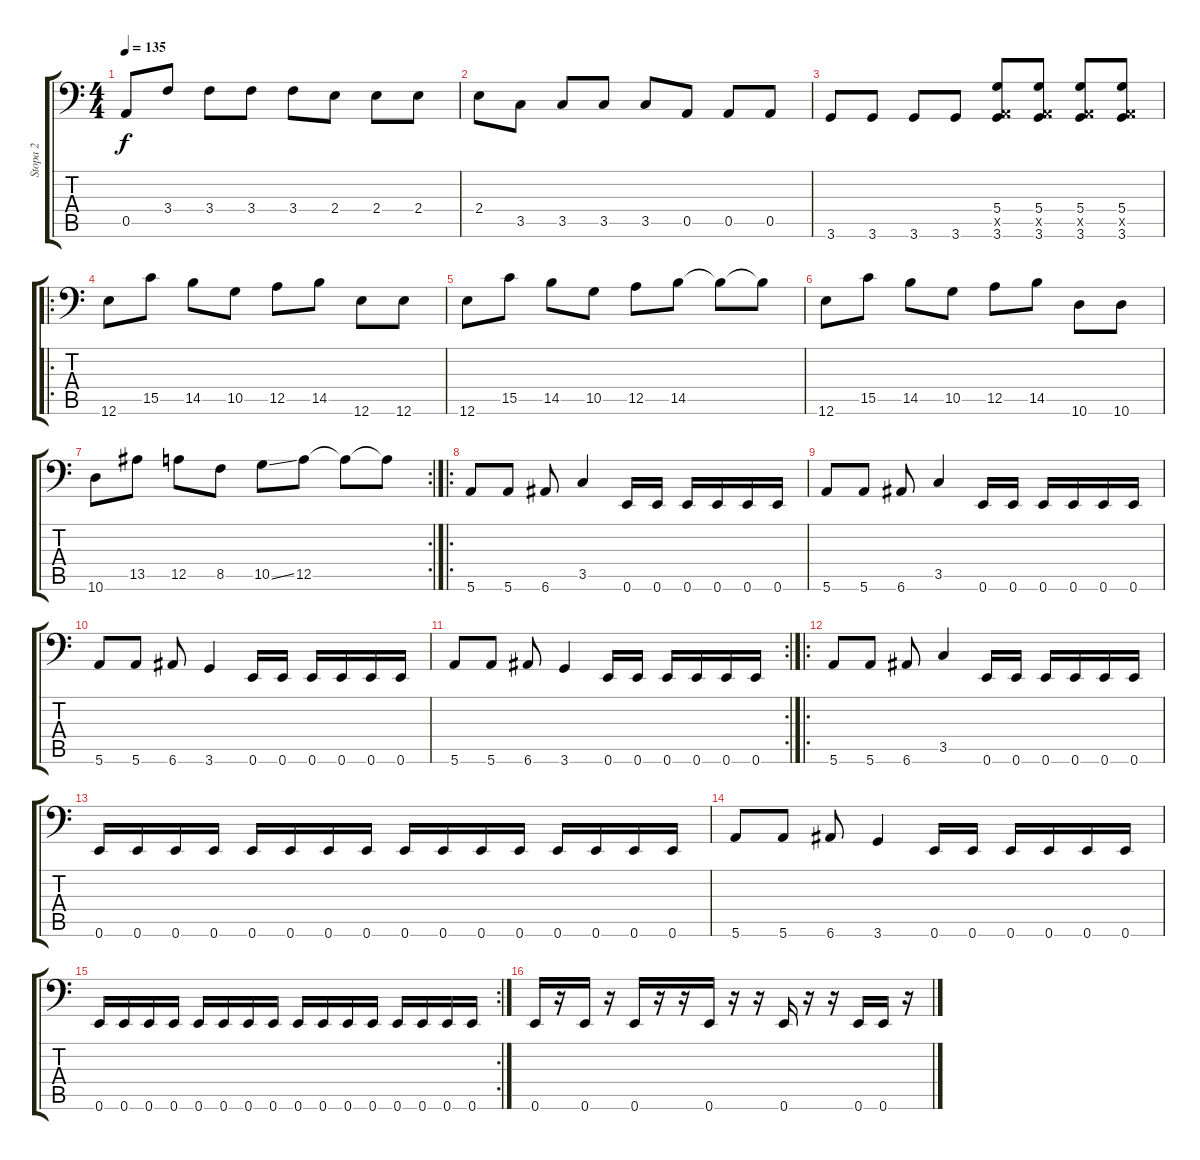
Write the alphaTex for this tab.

\track ("Stopa 2" "Stopa 2") {instrument electricbassfinger}
\staff {score tabs}
\tuning (E3 B2 G2 D2 A1 E1) {hide}
\ts (4 4)
\tempo 135
\clef f4
\ks c
0.5.8{dy f} 3.4.8 3.4.8 3.4.8 3.4.8 2.4.8 2.4.8 2.4.8 |
2.4.8 3.5.8 3.5.8 3.5.8 3.5.8 0.5.8 0.5.8 0.5.8 |
3.6.8 3.6.8 3.6.8 3.6.8 (5.4 0.5{x} 3.6).8 (5.4 0.5{x} 3.6).8 (5.4 0.5{x} 3.6).8 (5.4 0.5{x} 3.6).8 |
\ro
12.6.8 15.5.8 14.5.8 10.5.8 12.5.8 14.5.8 12.6.8 12.6.8 |
12.6.8 15.5.8 14.5.8 10.5.8 12.5.8 14.5.8 14.5{t}.8 14.5{t}.8 |
12.6.8 15.5.8 14.5.8 10.5.8 12.5.8 14.5.8 10.6.8 10.6.8 |
\rc 2
10.6.8 13.5.8 12.5.8 8.5.8 10.5{ss}.8 12.5.8 12.5{t}.8 12.5{t}.8 |
\ro
5.6.8 5.6.8 6.6.8 3.5.4 0.6.16 0.6.16 0.6.16 0.6.16 0.6.16 0.6.16 |
5.6.8 5.6.8 6.6.8 3.5.4 0.6.16 0.6.16 0.6.16 0.6.16 0.6.16 0.6.16 |
5.6.8 5.6.8 6.6.8 3.6.4 0.6.16 0.6.16 0.6.16 0.6.16 0.6.16 0.6.16 |
\rc 2
5.6.8 5.6.8 6.6.8 3.6.4 0.6.16 0.6.16 0.6.16 0.6.16 0.6.16 0.6.16 |
\ro
5.6.8 5.6.8 6.6.8 3.5.4 0.6.16 0.6.16 0.6.16 0.6.16 0.6.16 0.6.16 |
0.6.16 0.6.16 0.6.16 0.6.16 0.6.16 0.6.16 0.6.16 0.6.16 0.6.16 0.6.16 0.6.16 0.6.16 0.6.16 0.6.16 0.6.16 0.6.16 |
5.6.8 5.6.8 6.6.8 3.6.4 0.6.16 0.6.16 0.6.16 0.6.16 0.6.16 0.6.16 |
\rc 2
0.6.16 0.6.16 0.6.16 0.6.16 0.6.16 0.6.16 0.6.16 0.6.16 0.6.16 0.6.16 0.6.16 0.6.16 0.6.16 0.6.16 0.6.16 0.6.16 |
0.6.16 r.16 0.6.16 r.16 0.6.16 r.16 r.16 0.6.16 r.16 r.16 0.6.16 r.16 r.16 0.6.16 0.6.16 r.16
